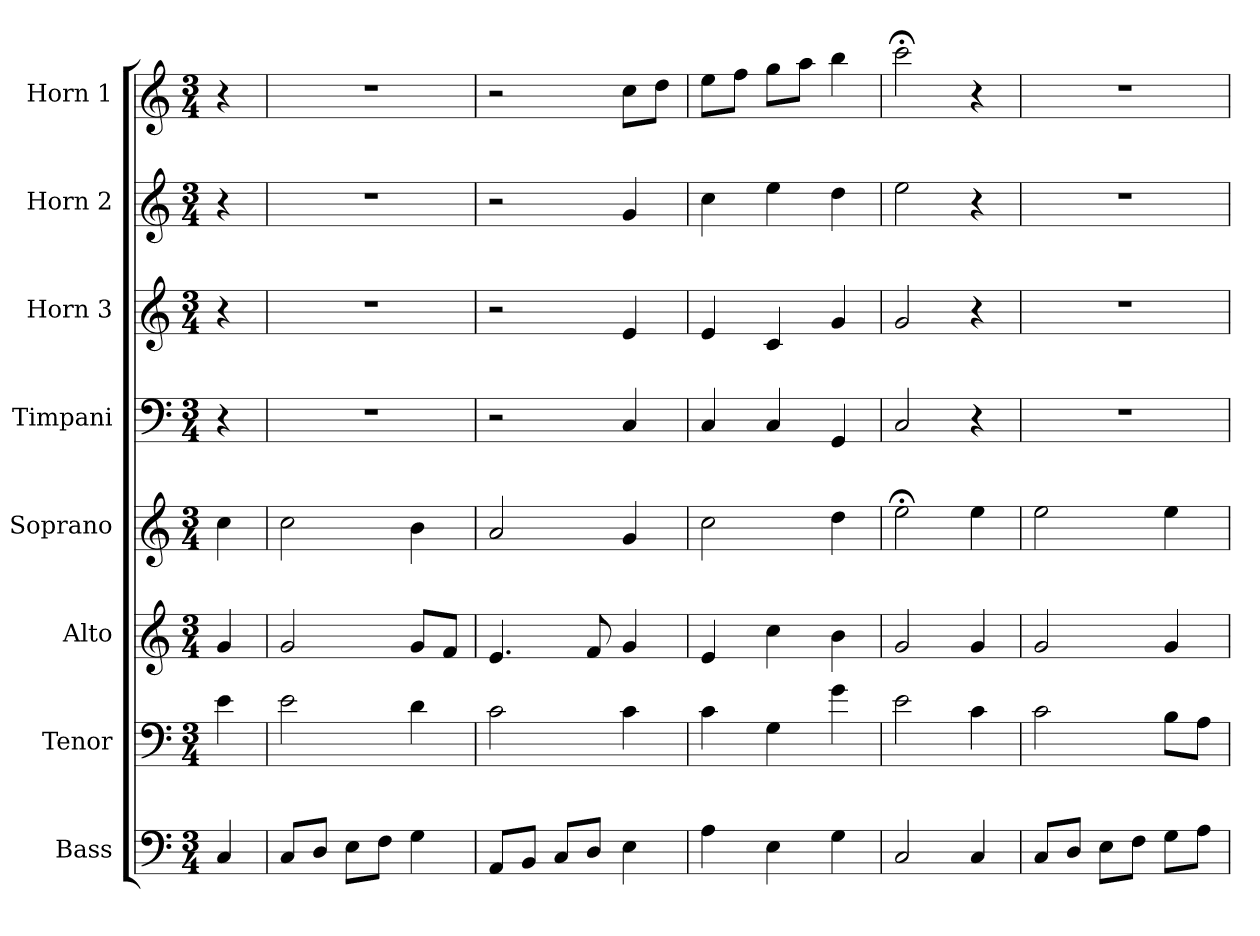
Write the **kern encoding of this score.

**kern	**kern	**kern	**kern	**kern	**kern	**kern	**kern
*part8	*part7	*part6	*part5	*part4	*part3	*part2	*part1
*staff8	*staff7	*staff6	*staff5	*staff4	*staff3	*staff2	*staff1
*I"Bass	*I"Tenor	*I"Alto	*I"Soprano	*I"Timpani	*I"Horn 3	*I"Horn 2	*I"Horn 1
*I'B.	*I'T.	*I'A.	*I'S.	*I'Timp	*I'Hn	*I'Hn	*I'Hn
*clefF4	*clefF4	*clefG2	*clefG2	*clefF4	*clefG2	*clefG2	*clefG2
*	*	*	*	*	*ITrd4c7	*ITrd4c7	*ITrd4c7
*k[]	*k[]	*k[]	*k[]	*k[]	*k[b-]	*k[b-]	*k[b-]
*C:	*C:	*C:	*C:	*C:	*F:	*F:	*F:
*M3/4	*M3/4	*M3/4	*M3/4	*M3/4	*M3/4	*M3/4	*M3/4
=	=	=	=	=	=	=	=
4C/	4e\	4g/	4cc\	4r	4r	4r	4r
=1	=1	=1	=1	=1	=1	=1	=1
!	!	!	!	!LO:N:vis=2	!LO:N:vis=2	!LO:N:vis=2	!LO:N:vis=2
8C/L	2e\	2g/	2cc\	2.r	2.r	2.r	2.r
8D/J	.	.	.	.	.	.	.
8E\L	.	.	.	.	.	.	.
8F\J	.	.	.	.	.	.	.
4G\	4d\	8g/L	4b\	.	.	.	.
.	.	8f/J	.	.	.	.	.
=2	=2	=2	=2	=2	=2	=2	=2
8AA/L	2c\	4.e/	2a/	2r	2r	2r	2r
8BB/J	.	.	.	.	.	.	.
8C/L	.	.	.	.	.	.	.
8D/J	.	8f/	.	.	.	.	.
4E\	4c\	4g/	4g/	4C/	4A/	4c/	8f\L
.	.	.	.	.	.	.	8g\J
=3	=3	=3	=3	=3	=3	=3	=3
4A\	4c\	4e/	2cc\	4C/	4A/	4f\	8a\L
.	.	.	.	.	.	.	8b-\J
4E\	4G\	4cc\	.	4C/	4F/	4a\	8cc\L
.	.	.	.	.	.	.	8dd\J
4G\	4g\	4b\	4dd\	4GG/	4c/	4g\	4ee\
=4	=4	=4	=4	=4	=4	=4	=4
2C/	2e\	2g/	2ee;<\	2C/	2c/	2a\	2ff;<\
4C/	4c\	4g/	4ee\	4r	4r	4r	4r
=5	=5	=5	=5	=5	=5	=5	=5
!	!	!	!	!LO:N:vis=2	!LO:N:vis=2	!LO:N:vis=2	!LO:N:vis=2
8C/L	2c\	2g/	2ee\	2.r	2.r	2.r	2.r
8D/J	.	.	.	.	.	.	.
8E\L	.	.	.	.	.	.	.
8F\J	.	.	.	.	.	.	.
8G\L	8B\L	4g/	4ee\	.	.	.	.
8A\J	8A\J	.	.	.	.	.	.
=	=	=	=	=	=	=	=
*-	*-	*-	*-	*-	*-	*-	*-
